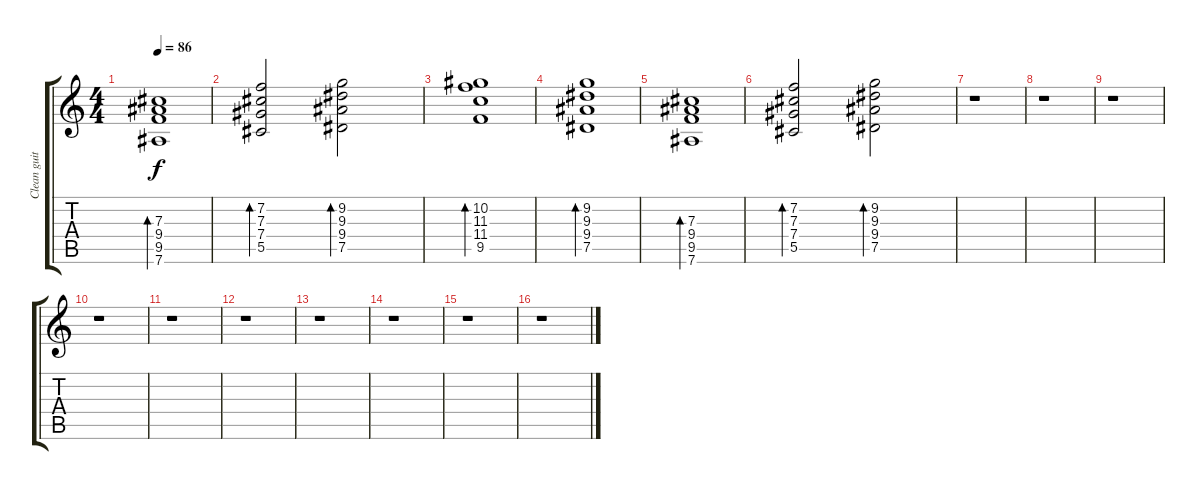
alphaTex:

\track ("Clean guitar" "Clean guit") {instrument electricguitarjazz}
\staff {score tabs}
\tuning (Eb4 Bb3 Gb3 Db3 Ab2 Eb2) {hide}
\ts (4 4)
\tempo 86
\clef g2
\ks c
(7.3 9.4 9.5 7.6).1{bd 120 dy f} |
(7.2 7.3 7.4 5.5).2{bd 120} (9.2 9.3 9.4 7.5).2{bd 120} |
(10.2 11.3 11.4 9.5).1{bd 120} |
(9.2 9.3 9.4 7.5).1{bd 120} |
(7.3 9.4 9.5 7.6).1{bd 120} |
(7.2 7.3 7.4 5.5).2{bd 120} (9.2 9.3 9.4 7.5).2{bd 120} |
r.1 |
r.1 |
r.1 |
r.1 |
r.1 |
r.1 |
r.1 |
r.1 |
r.1 |
r.1
